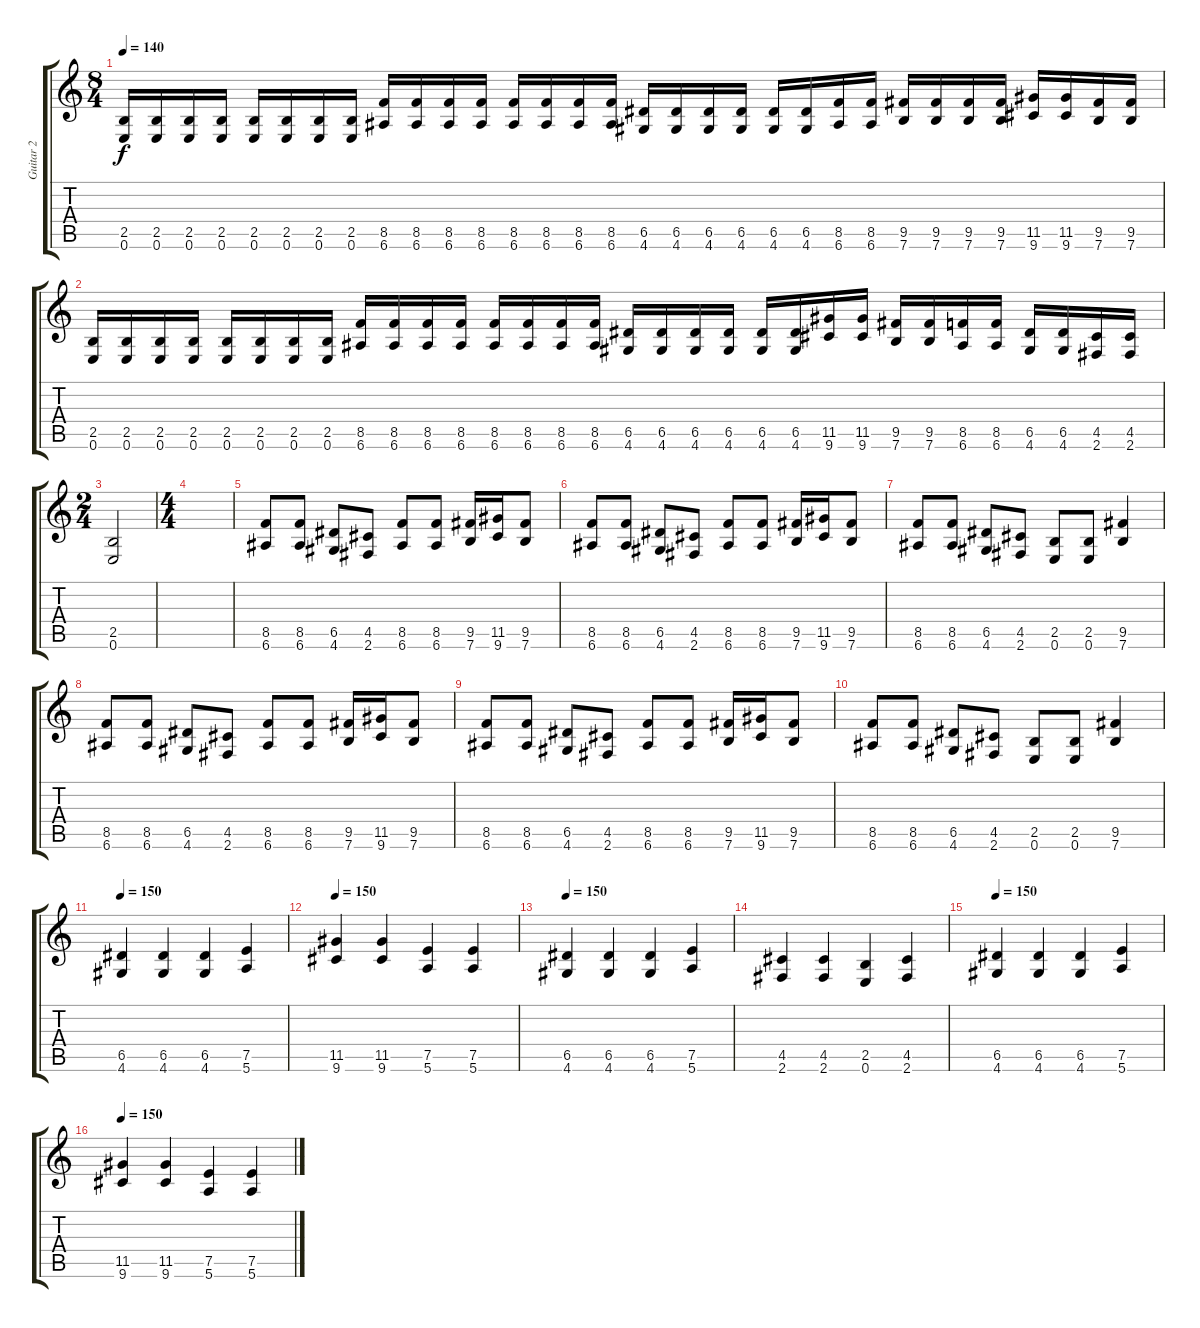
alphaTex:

\track ("Guitar 2" "Guitar 2") {instrument distortionguitar}
\staff {score tabs}
\tuning (E4 B3 G3 D3 A2 E2) {hide}
\ts (8 4)
\tempo 140
\clef g2
\ks c
(2.5 0.6).16{dy f} (2.5 0.6).16 (2.5 0.6).16 (2.5 0.6).16 (2.5 0.6).16 (2.5 0.6).16 (2.5 0.6).16 (2.5 0.6).16 (8.5 6.6).16 (8.5 6.6).16 (8.5 6.6).16 (8.5 6.6).16 (8.5 6.6).16 (8.5 6.6).16 (8.5 6.6).16 (8.5 6.6).16 (6.5 4.6).16 (6.5 4.6).16 (6.5 4.6).16 (6.5 4.6).16 (6.5 4.6).16 (6.5 4.6).16 (8.5 6.6).16 (8.5 6.6).16 (9.5 7.6).16 (9.5 7.6).16 (9.5 7.6).16 (9.5 7.6).16 (11.5 9.6).16 (11.5 9.6).16 (9.5 7.6).16 (9.5 7.6).16 |
(2.5 0.6).16 (2.5 0.6).16 (2.5 0.6).16 (2.5 0.6).16 (2.5 0.6).16 (2.5 0.6).16 (2.5 0.6).16 (2.5 0.6).16 (8.5 6.6).16 (8.5 6.6).16 (8.5 6.6).16 (8.5 6.6).16 (8.5 6.6).16 (8.5 6.6).16 (8.5 6.6).16 (8.5 6.6).16 (6.5 4.6).16 (6.5 4.6).16 (6.5 4.6).16 (6.5 4.6).16 (6.5 4.6).16 (6.5 4.6).16 (11.5 9.6).16 (11.5 9.6).16 (9.5 7.6).16 (9.5 7.6).16 (8.5 6.6).16 (8.5 6.6).16 (6.5 4.6).16 (6.5 4.6).16 (4.5 2.6).16 (4.5 2.6).16 |
\ts (2 4)
(2.5 0.6).2 |
\ts (4 4)
|
(8.5 6.6).8 (8.5 6.6).8 (6.5 4.6).8 (4.5 2.6).8 (8.5 6.6).8 (8.5 6.6).8 (9.5 7.6).16 (11.5 9.6).16 (9.5 7.6).8 |
(8.5 6.6).8 (8.5 6.6).8 (6.5 4.6).8 (4.5 2.6).8 (8.5 6.6).8 (8.5 6.6).8 (9.5 7.6).16 (11.5 9.6).16 (9.5 7.6).8 |
(8.5 6.6).8 (8.5 6.6).8 (6.5 4.6).8 (4.5 2.6).8 (2.5 0.6).8 (2.5 0.6).8 (9.5 7.6).4 |
(8.5 6.6).8 (8.5 6.6).8 (6.5 4.6).8 (4.5 2.6).8 (8.5 6.6).8 (8.5 6.6).8 (9.5 7.6).16 (11.5 9.6).16 (9.5 7.6).8 |
(8.5 6.6).8 (8.5 6.6).8 (6.5 4.6).8 (4.5 2.6).8 (8.5 6.6).8 (8.5 6.6).8 (9.5 7.6).16 (11.5 9.6).16 (9.5 7.6).8 |
(8.5 6.6).8 (8.5 6.6).8 (6.5 4.6).8 (4.5 2.6).8 (2.5 0.6).8 (2.5 0.6).8 (9.5 7.6).4 |
\tempo 150
(6.5 4.6).4 (6.5 4.6).4 (6.5 4.6).4 (7.5 5.6).4 |
\tempo 150
(11.5 9.6).4 (11.5 9.6).4 (7.5 5.6).4 (7.5 5.6).4 |
\tempo 150
(6.5 4.6).4 (6.5 4.6).4 (6.5 4.6).4 (7.5 5.6).4 |
(4.5 2.6).4 (4.5 2.6).4 (2.5 0.6).4 (4.5 2.6).4 |
\tempo 150
(6.5 4.6).4 (6.5 4.6).4 (6.5 4.6).4 (7.5 5.6).4 |
\tempo 150
(11.5 9.6).4 (11.5 9.6).4 (7.5 5.6).4 (7.5 5.6).4
